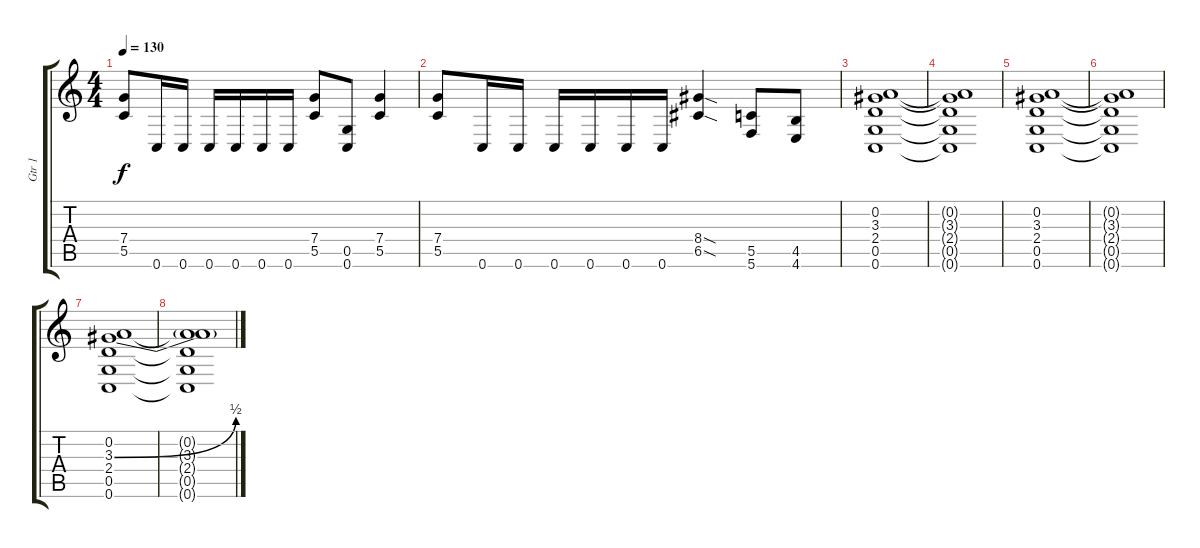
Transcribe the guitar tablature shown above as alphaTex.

\track ("Gtr 1" "Gtr 1") {instrument distortionguitar}
\staff {score tabs}
\tuning (D4 A3 F3 C3 G2 C2) {hide}
\ts (4 4)
\tempo 130
\clef g2
\ks c
(7.4 5.5).8{dy f} 0.6.16 0.6.16 0.6.16 0.6.16 0.6.16 0.6.16 (7.4 5.5).8 (0.5 0.6).8 (7.4 5.5).4 |
(7.4 5.5).8 0.6.16 0.6.16 0.6.16 0.6.16 0.6.16 0.6.16 (8.4{sod} 6.5{sod}).4 (5.5 5.6).8 (4.5 4.6).8 |
(0.2 3.3 2.4 0.5 0.6).1 |
(0.2{t} 3.3{t} 2.4{t} 0.5{t} 0.6{t}).1 |
(0.2 3.3 2.4 0.5 0.6).1 |
(0.2{t} 3.3{t} 2.4{t} 0.5{t} 0.6{t}).1 |
(0.2 3.3{be (bend 0 0 60 2)} 2.4 0.5 0.6).1 |
(0.2{t} 3.3{t} 2.4{t} 0.5{t} 0.6{t}).1
